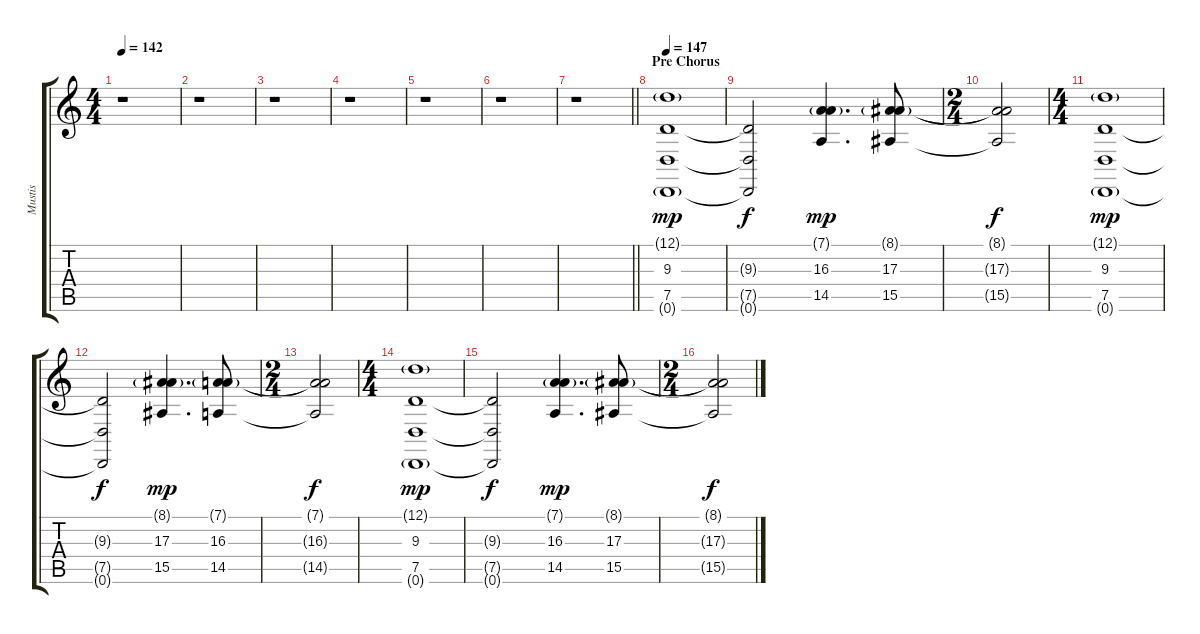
\track ("Mustis" "Mustis") {instrument synthstrings2}
\staff {score tabs}
\tuning (D4 A3 F3 C3 G2 D2) {hide}
\ts (4 4)
\tempo 142
\clef g2
\ks c
r.1{dy mf} |
r.1 |
r.1 |
r.1 |
r.1 |
r.1 |
\barLineRight lightlight
r.1 |
\section ("" "Pre Chorus")
\tempo 147
(12.1{g} 9.3 7.5 0.6{g}).1{dy mp instrument choiraahs} |
(9.3{t} 7.5{t} 0.6{t}).2{dy f} (7.1{g} 16.3 14.5).4{d dy mp} (8.1{g} 17.3 15.5).8 |
\ts (2 4)
(8.1{t} 17.3{t} 15.5{t}).2{dy f} |
\ts (4 4)
(12.1{g} 9.3 7.5 0.6{g}).1{dy mp} |
(9.3{t} 7.5{t} 0.6{t}).2{dy f} (8.1{g} 17.3 15.5).4{d dy mp} (7.1{g} 16.3 14.5).8 |
\ts (2 4)
(7.1{t} 16.3{t} 14.5{t}).2{dy f} |
\ts (4 4)
(12.1{g} 9.3 7.5 0.6{g}).1{dy mp} |
(9.3{t} 7.5{t} 0.6{t}).2{dy f} (7.1{g} 16.3 14.5).4{d dy mp} (8.1{g} 17.3 15.5).8 |
\ts (2 4)
(8.1{t} 17.3{t} 15.5{t}).2{dy f}
